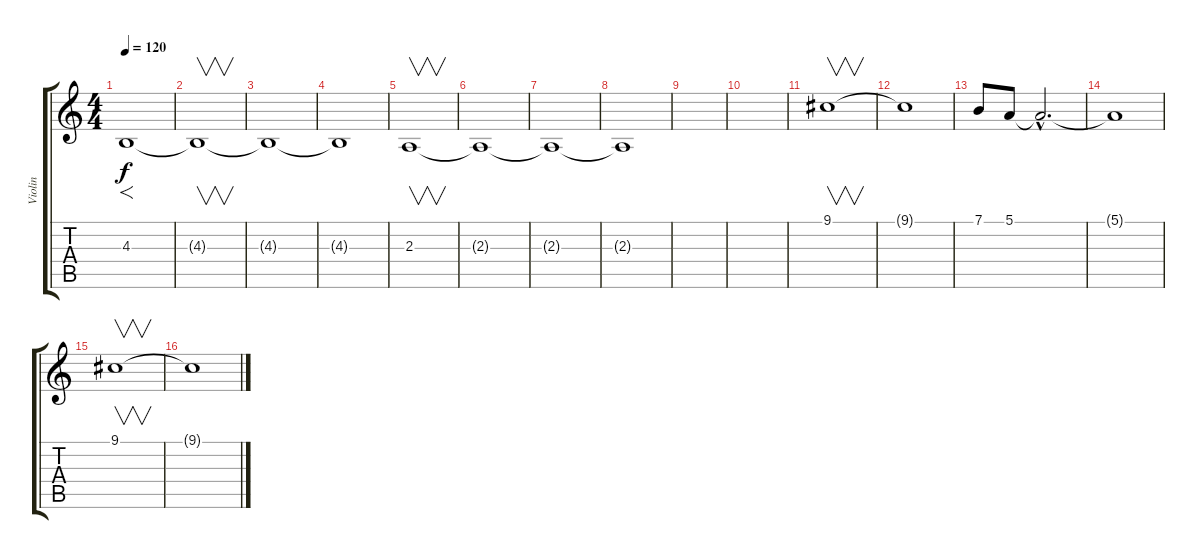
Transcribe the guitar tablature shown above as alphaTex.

\track ("Violin" "Violin") {instrument violin}
\staff {score tabs}
\tuning (E4 B3 G3 D3 A2 E2) {hide}
\ts (4 4)
\tempo 120
\clef g2
\ks c
4.3.1{f dy f instrument violin} |
4.3{t}.1{v} |
4.3{t}.1 |
4.3{t}.1 |
2.3.1{v} |
2.3{t}.1 |
2.3{t}.1 |
2.3{t}.1 |
|
|
9.1.1{v} |
9.1{t}.1 |
7.1.8 5.1.8 5.1{hac t}.2{d} |
5.1{t}.1 |
9.1.1{v} |
9.1{t}.1
